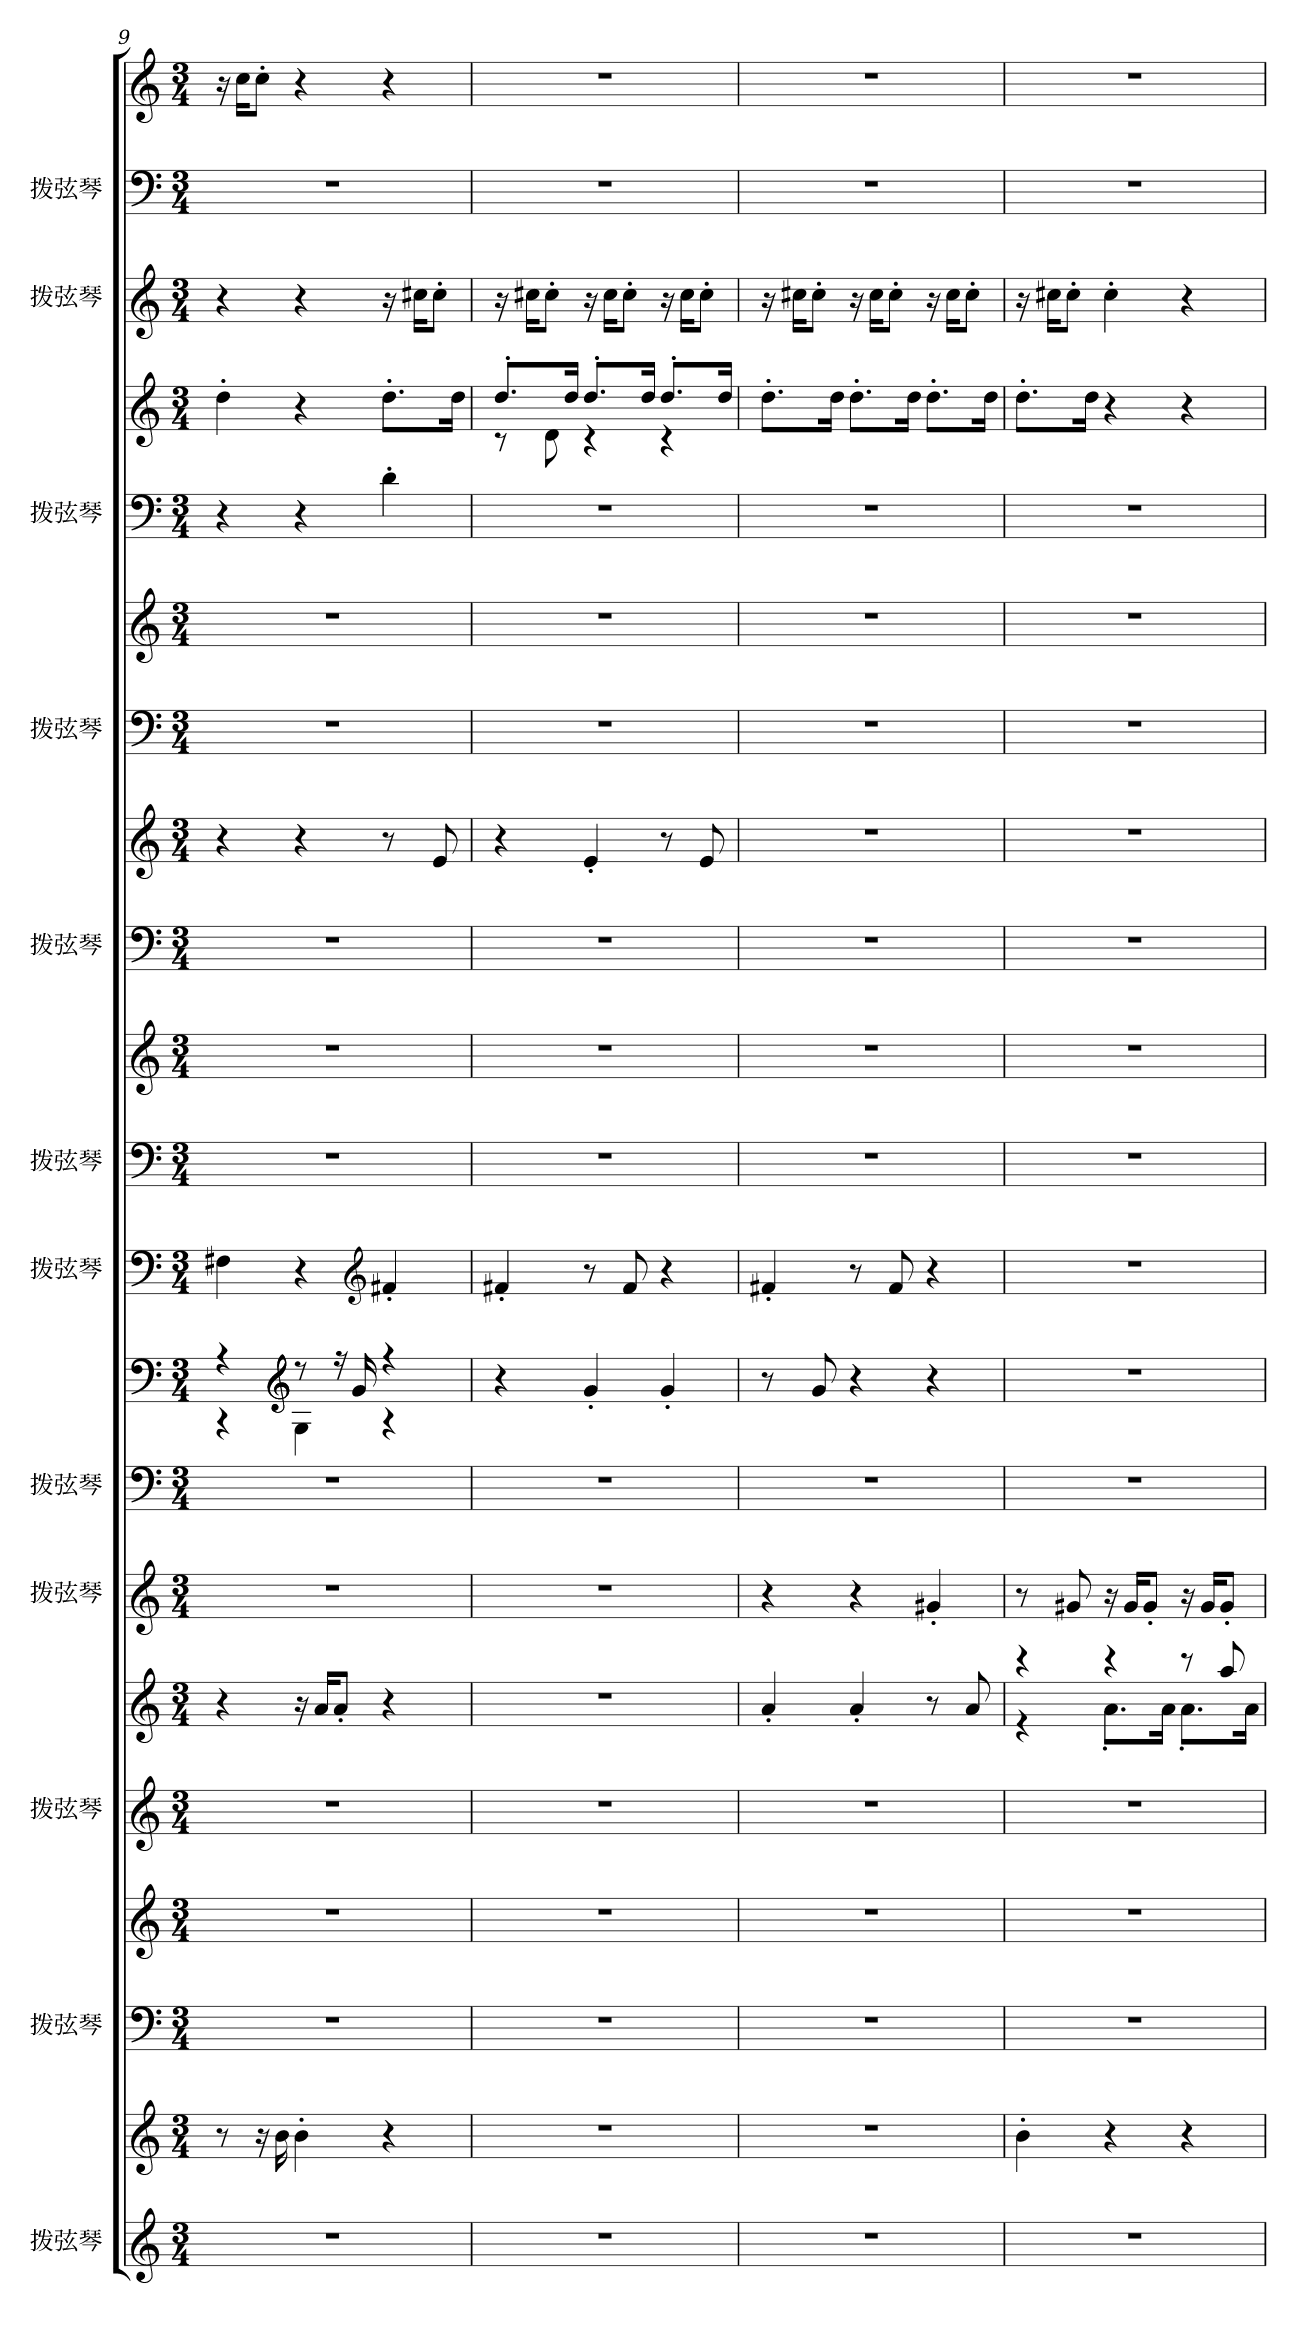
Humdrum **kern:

**kern	**kern	**kern	**kern	**kern	**kern	**kern	**kern	**kern	**kern	**kern	**kern	**kern	**kern	**kern	**kern	**kern	**kern	**kern	**kern	**kern
*part12	*part12	*part11	*part11	*part10	*part10	*part9	*part8	*part8	*part7	*part6	*part6	*part5	*part5	*part4	*part4	*part3	*part3	*part2	*part1	*part1
*staff21	*staff20	*staff19	*staff18	*staff17	*staff16	*staff15	*staff14	*staff13	*staff12	*staff11	*staff10	*staff9	*staff8	*staff7	*staff6	*staff5	*staff4	*staff3	*staff2	*staff1
*I"拨弦琴	*	*I"拨弦琴	*	*I"拨弦琴	*	*I"拨弦琴	*I"拨弦琴	*	*I"拨弦琴	*I"拨弦琴	*	*I"拨弦琴	*	*I"拨弦琴	*	*I"拨弦琴	*	*I"拨弦琴	*I"拨弦琴	*
*clefG2	*clefG2	*clefF4	*clefG2	*clefG2	*clefG2	*clefG2	*clefF4	*clefF4	*clefF4	*clefF4	*clefG2	*clefF4	*clefG2	*clefF4	*clefG2	*clefF4	*clefG2	*clefG2	*clefF4	*clefG2
*k[]	*k[]	*k[]	*k[]	*k[]	*k[]	*k[]	*k[]	*k[]	*k[]	*k[]	*k[]	*k[]	*k[]	*k[]	*k[]	*k[]	*k[]	*k[]	*k[]	*k[]
*M3/4	*M3/4	*M3/4	*M3/4	*M3/4	*M3/4	*M3/4	*M3/4	*M3/4	*M3/4	*M3/4	*M3/4	*M3/4	*M3/4	*M3/4	*M3/4	*M3/4	*M3/4	*M3/4	*M3/4	*M3/4
=9	=9	=9	=9	=9	=9	=9	=9	=9	=9	=9	=9	=9	=9	=9	=9	=9	=9	=9	=9	=9
*	*	*	*	*	*	*	*	*^	*	*	*	*	*	*	*	*	*	*	*	*
2.r	8r	2.r	2.r	2.r	4r	2.r	2.r	4r	4r	4F#X\	2.r	2.r	2.r	4r	2.r	2.r	4r	4dd'\	4r	2.r	16r
.	.	.	.	.	.	.	.	.	.	.	.	.	.	.	.	.	.	.	.	.	16cc\KL
.	16r	.	.	.	.	.	.	.	.	.	.	.	.	.	.	.	.	.	.	.	8cc'\J
.	16b\	.	.	.	.	.	.	.	.	.	.	.	.	.	.	.	.	.	.	.	.
*	*	*	*	*	*	*	*	*clefG2	*	*	*	*	*	*	*	*	*	*	*	*	*
.	4b'\	.	.	.	16r	.	.	8r	4G\	4r	.	.	.	4r	.	.	4r	4r	4r	.	4r
.	.	.	.	.	16a/KL	.	.	.	.	.	.	.	.	.	.	.	.	.	.	.	.
.	.	.	.	.	8a'/J	.	.	16r	.	.	.	.	.	.	.	.	.	.	.	.	.
.	.	.	.	.	.	.	.	16g/	.	.	.	.	.	.	.	.	.	.	.	.	.
*	*	*	*	*	*	*	*	*	*	*clefG2	*	*	*	*	*	*	*	*	*	*	*
.	4r	.	.	.	4r	.	.	4r	4r	4f#X'/	.	.	.	8r	.	.	4d'\	8.dd'\L	16r	.	4r
.	.	.	.	.	.	.	.	.	.	.	.	.	.	.	.	.	.	.	16cc#X\KL	.	.
.	.	.	.	.	.	.	.	.	.	.	.	.	.	8e/	.	.	.	.	8cc#'\J	.	.
.	.	.	.	.	.	.	.	.	.	.	.	.	.	.	.	.	.	16dd\Jk	.	.	.
*	*	*	*	*	*	*	*	*v	*v	*	*	*	*	*	*	*	*	*	*	*	*
!!LO:PB:g=z
=10	=10	=10	=10	=10	=10	=10	=10	=10	=10	=10	=10	=10	=10	=10	=10	=10	=10	=10	=10	=10
*	*	*	*	*	*	*	*	*	*	*	*	*	*	*	*	*	*^	*	*	*
2.r	2.r	2.r	2.r	2.r	2.r	2.r	2.r	4r	4f#X'/	2.r	2.r	2.r	4r	2.r	2.r	2.r	8.dd'/L	8r	16r	2.r	2.r
.	.	.	.	.	.	.	.	.	.	.	.	.	.	.	.	.	.	.	16cc#X\KL	.	.
.	.	.	.	.	.	.	.	.	.	.	.	.	.	.	.	.	.	8d\	8cc#'\J	.	.
.	.	.	.	.	.	.	.	.	.	.	.	.	.	.	.	.	16dd/Jk	.	.	.	.
.	.	.	.	.	.	.	.	4g'/	8r	.	.	.	4e'/	.	.	.	8.dd'/L	4r	16r	.	.
.	.	.	.	.	.	.	.	.	.	.	.	.	.	.	.	.	.	.	16cc#\KL	.	.
.	.	.	.	.	.	.	.	.	8f#/	.	.	.	.	.	.	.	.	.	8cc#'\J	.	.
.	.	.	.	.	.	.	.	.	.	.	.	.	.	.	.	.	16dd/Jk	.	.	.	.
.	.	.	.	.	.	.	.	4g'/	4r	.	.	.	8r	.	.	.	8.dd'/L	4r	16r	.	.
.	.	.	.	.	.	.	.	.	.	.	.	.	.	.	.	.	.	.	16cc#\KL	.	.
.	.	.	.	.	.	.	.	.	.	.	.	.	8e/	.	.	.	.	.	8cc#'\J	.	.
.	.	.	.	.	.	.	.	.	.	.	.	.	.	.	.	.	16dd/Jk	.	.	.	.
*	*	*	*	*	*	*	*	*	*	*	*	*	*	*	*	*	*v	*v	*	*	*
=11	=11	=11	=11	=11	=11	=11	=11	=11	=11	=11	=11	=11	=11	=11	=11	=11	=11	=11	=11	=11
2.r	2.r	2.r	2.r	2.r	4a'/	4r	2.r	8r	4f#X'/	2.r	2.r	2.r	2.r	2.r	2.r	2.r	8.dd'\L	16r	2.r	2.r
.	.	.	.	.	.	.	.	.	.	.	.	.	.	.	.	.	.	16cc#X\KL	.	.
.	.	.	.	.	.	.	.	8g/	.	.	.	.	.	.	.	.	.	8cc#'\J	.	.
.	.	.	.	.	.	.	.	.	.	.	.	.	.	.	.	.	16dd\Jk	.	.	.
.	.	.	.	.	4a'/	4r	.	4r	8r	.	.	.	.	.	.	.	8.dd'\L	16r	.	.
.	.	.	.	.	.	.	.	.	.	.	.	.	.	.	.	.	.	16cc#\KL	.	.
.	.	.	.	.	.	.	.	.	8f#/	.	.	.	.	.	.	.	.	8cc#'\J	.	.
.	.	.	.	.	.	.	.	.	.	.	.	.	.	.	.	.	16dd\Jk	.	.	.
.	.	.	.	.	8r	4g#X'/	.	4r	4r	.	.	.	.	.	.	.	8.dd'\L	16r	.	.
.	.	.	.	.	.	.	.	.	.	.	.	.	.	.	.	.	.	16cc#\KL	.	.
.	.	.	.	.	8a/	.	.	.	.	.	.	.	.	.	.	.	.	8cc#'\J	.	.
.	.	.	.	.	.	.	.	.	.	.	.	.	.	.	.	.	16dd\Jk	.	.	.
=12	=12	=12	=12	=12	=12	=12	=12	=12	=12	=12	=12	=12	=12	=12	=12	=12	=12	=12	=12	=12
*	*	*	*	*	*^	*	*	*	*	*	*	*	*	*	*	*	*	*	*	*
2.r	4b'\	2.r	2.r	2.r	4r	4r	8r	2.r	2.r	2.r	2.r	2.r	2.r	2.r	2.r	2.r	2.r	8.dd'\L	16r	2.r	2.r
.	.	.	.	.	.	.	.	.	.	.	.	.	.	.	.	.	.	.	16cc#X\KL	.	.
.	.	.	.	.	.	.	8g#X/	.	.	.	.	.	.	.	.	.	.	.	8cc#'\J	.	.
.	.	.	.	.	.	.	.	.	.	.	.	.	.	.	.	.	.	16dd\Jk	.	.	.
.	4r	.	.	.	4r	8.a'\L	16r	.	.	.	.	.	.	.	.	.	.	4r	4cc#'\	.	.
.	.	.	.	.	.	.	16g#/KL	.	.	.	.	.	.	.	.	.	.	.	.	.	.
.	.	.	.	.	.	.	8g#'/J	.	.	.	.	.	.	.	.	.	.	.	.	.	.
.	.	.	.	.	.	16a\Jk	.	.	.	.	.	.	.	.	.	.	.	.	.	.	.
.	4r	.	.	.	8r	8.a'\L	16r	.	.	.	.	.	.	.	.	.	.	4r	4r	.	.
.	.	.	.	.	.	.	16g#/KL	.	.	.	.	.	.	.	.	.	.	.	.	.	.
.	.	.	.	.	8aa/	.	8g#'/J	.	.	.	.	.	.	.	.	.	.	.	.	.	.
.	.	.	.	.	.	16a\Jk	.	.	.	.	.	.	.	.	.	.	.	.	.	.	.
*	*	*	*	*	*v	*v	*	*	*	*	*	*	*	*	*	*	*	*	*	*	*
=	=	=	=	=	=	=	=	=	=	=	=	=	=	=	=	=	=	=	=	=
*-	*-	*-	*-	*-	*-	*-	*-	*-	*-	*-	*-	*-	*-	*-	*-	*-	*-	*-	*-	*-
